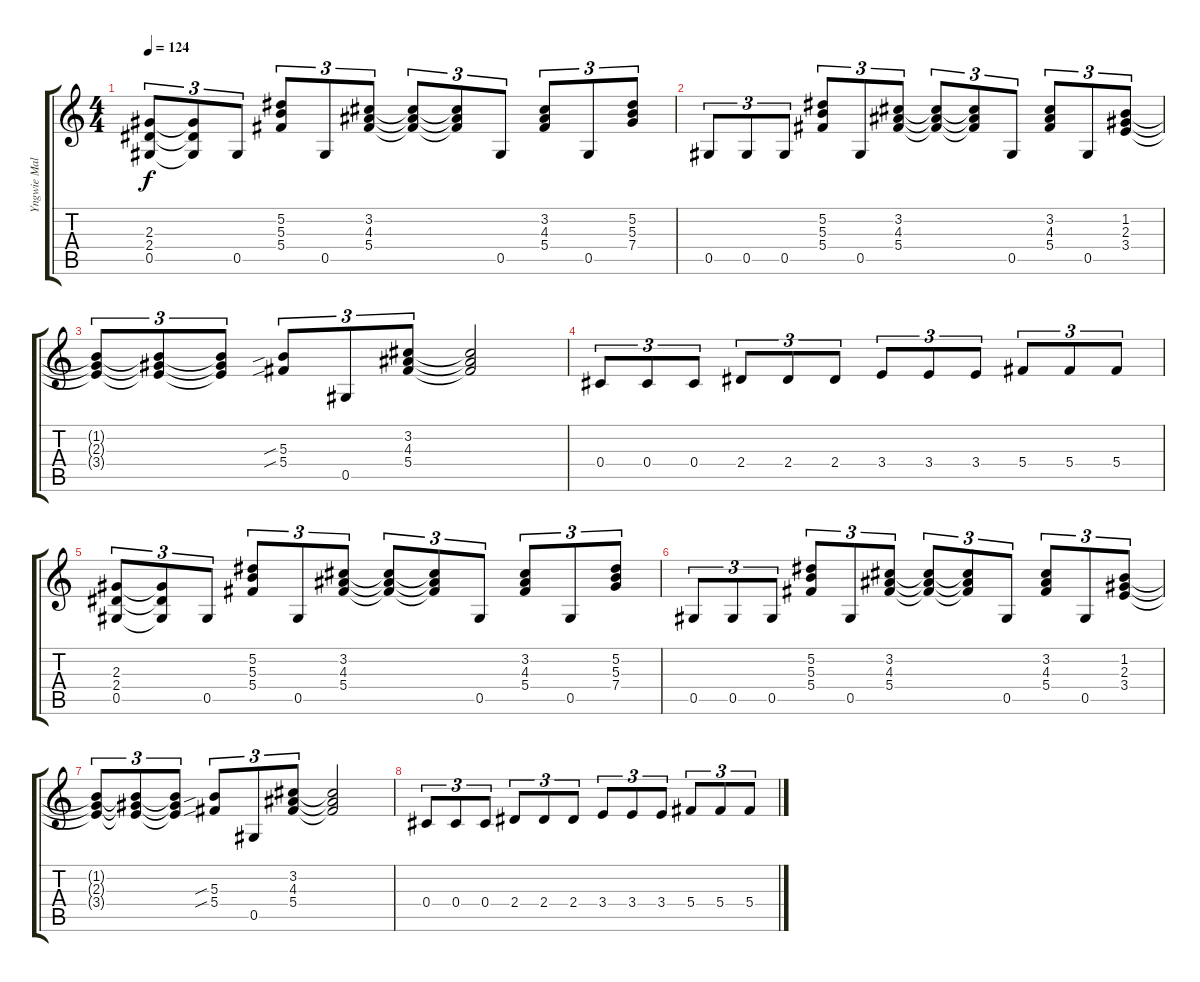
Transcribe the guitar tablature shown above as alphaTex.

\track ("Yngwie Malmsteen" "Yngwie Mal") {instrument overdrivenguitar}
\staff {score tabs}
\tuning (Eb4 Bb3 Gb3 Db3 Ab2 Eb2) {hide}
\ts (4 4)
\tempo 124
\clef g2
\ks c
(2.3 2.4 0.5).8{tu (3 2) dy f} (2.3{t} 2.4{t} 0.5{t}).8{tu (3 2)} 0.5.8{tu (3 2)} (5.2 5.3 5.4).8{tu (3 2)} 0.5.8{tu (3 2)} (3.2 4.3 5.4).8{tu (3 2)} (3.2{t} 4.3{t} 5.4{t}).8{tu (3 2)} (3.2{t} 4.3{t} 5.4{t}).8{tu (3 2)} 0.5.8{tu (3 2)} (3.2 4.3 5.4).8{tu (3 2)} 0.5.8{tu (3 2)} (5.2 5.3 7.4).8{tu (3 2)} |
0.5.8{tu (3 2)} 0.5.8{tu (3 2)} 0.5.8{tu (3 2)} (5.2 5.3 5.4).8{tu (3 2)} 0.5.8{tu (3 2)} (3.2 4.3 5.4).8{tu (3 2)} (3.2{t} 4.3{t} 5.4{t}).8{tu (3 2)} (3.2{t} 4.3{t} 5.4{t}).8{tu (3 2)} 0.5.8{tu (3 2)} (3.2 4.3 5.4).8{tu (3 2)} 0.5.8{tu (3 2)} (1.2 2.3 3.4).8{tu (3 2)} |
(1.2{t} 2.3{t} 3.4{t}).8{tu (3 2)} (1.2{t} 2.3{t} 3.4{t}).8{tu (3 2)} (1.2{t} 2.3{t} 3.4{t}).8{tu (3 2)} (5.3{sib} 5.4{sib}).8{tu (3 2)} 0.5.8{tu (3 2)} (3.2 4.3 5.4).8{tu (3 2)} (3.2{t} 4.3{t} 5.4{t}).2 |
0.4.8{tu (3 2)} 0.4.8{tu (3 2)} 0.4.8{tu (3 2)} 2.4.8{tu (3 2)} 2.4.8{tu (3 2)} 2.4.8{tu (3 2)} 3.4.8{tu (3 2)} 3.4.8{tu (3 2)} 3.4.8{tu (3 2)} 5.4.8{tu (3 2)} 5.4.8{tu (3 2)} 5.4.8{tu (3 2)} |
(2.3 2.4 0.5).8{tu (3 2)} (2.3{t} 2.4{t} 0.5{t}).8{tu (3 2)} 0.5.8{tu (3 2)} (5.2 5.3 5.4).8{tu (3 2)} 0.5.8{tu (3 2)} (3.2 4.3 5.4).8{tu (3 2)} (3.2{t} 4.3{t} 5.4{t}).8{tu (3 2)} (3.2{t} 4.3{t} 5.4{t}).8{tu (3 2)} 0.5.8{tu (3 2)} (3.2 4.3 5.4).8{tu (3 2)} 0.5.8{tu (3 2)} (5.2 5.3 7.4).8{tu (3 2)} |
0.5.8{tu (3 2)} 0.5.8{tu (3 2)} 0.5.8{tu (3 2)} (5.2 5.3 5.4).8{tu (3 2)} 0.5.8{tu (3 2)} (3.2 4.3 5.4).8{tu (3 2)} (3.2{t} 4.3{t} 5.4{t}).8{tu (3 2)} (3.2{t} 4.3{t} 5.4{t}).8{tu (3 2)} 0.5.8{tu (3 2)} (3.2 4.3 5.4).8{tu (3 2)} 0.5.8{tu (3 2)} (1.2 2.3 3.4).8{tu (3 2)} |
(1.2{t} 2.3{t} 3.4{t}).8{tu (3 2)} (1.2{t} 2.3{t} 3.4{t}).8{tu (3 2)} (1.2{t} 2.3{t} 3.4{t}).8{tu (3 2)} (5.3{sib} 5.4{sib}).8{tu (3 2)} 0.5.8{tu (3 2)} (3.2 4.3 5.4).8{tu (3 2)} (3.2{t} 4.3{t} 5.4{t}).2 |
0.4.8{tu (3 2)} 0.4.8{tu (3 2)} 0.4.8{tu (3 2)} 2.4.8{tu (3 2)} 2.4.8{tu (3 2)} 2.4.8{tu (3 2)} 3.4.8{tu (3 2)} 3.4.8{tu (3 2)} 3.4.8{tu (3 2)} 5.4.8{tu (3 2)} 5.4.8{tu (3 2)} 5.4.8{tu (3 2)}
